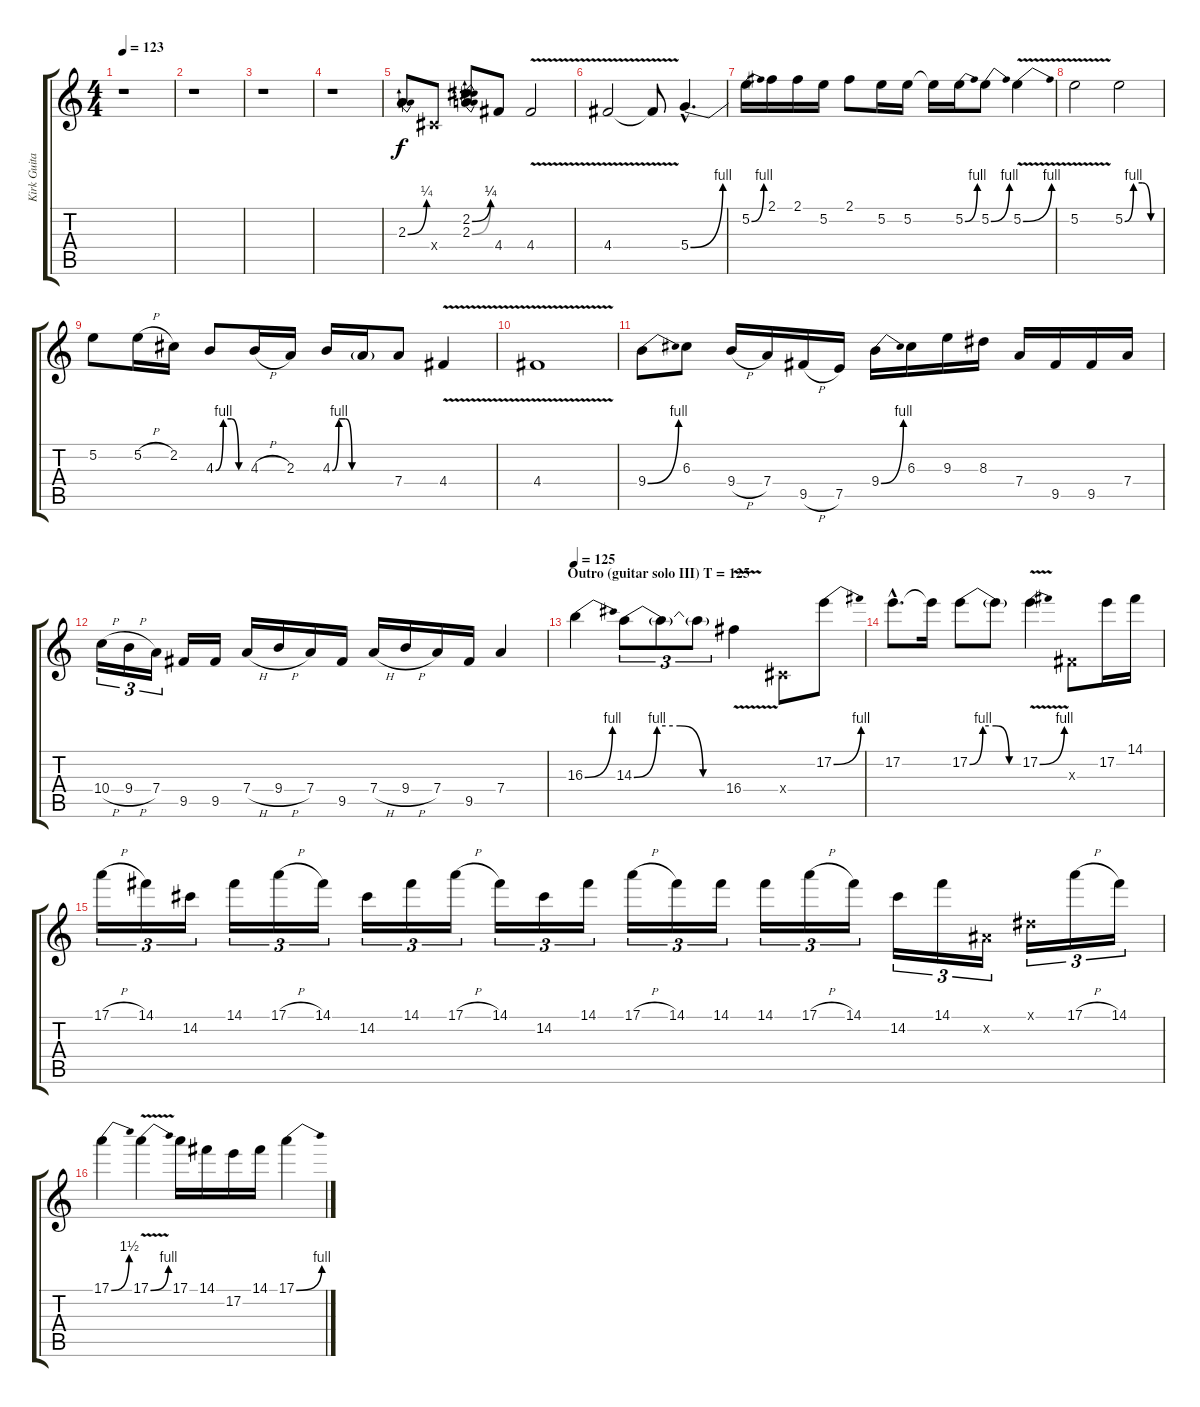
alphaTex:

\track ("Kirk Guitar Solo II - III" "Kirk Guita") {instrument distortionguitar}
\staff {score tabs}
\tuning (E4 B3 G3 D3 A2 E2) {hide}
\ts (4 4)
\tempo 123
\clef g2
\ks c
r.1{dy f} |
r.1 |
r.1 |
r.1 |
2.3{be (bend 0 0 60 1)}.8{volume 16 instrument distortionguitar} -1.4{x}.8 (2.2{be (bend 0 0 60 1)} 2.3{be (bend 0 0 60 1)}).8 4.4.8 4.4{v}.2 |
4.4{v}.2 4.4{t}.8 5.4{be (bend 0 0 60 4) hac}.4{d} |
5.2{be (bend 0 0 60 4)}.16 2.1.16 2.1.16 5.2.16 2.1.8 5.2.16 5.2.16 5.2{t}.16 5.2{be (bend 0 0 60 4)}.16 5.2{be (bend 0 0 60 4)}.8 5.2{be (bend 0 0 60 4) v}.4 |
5.2{v}.2 5.2{be (custom 0 0 15 4 30 4 45 0 60 0)}.2 |
5.2.8 5.2{h}.16 2.2.16 4.3{be (custom 0 0 15 4 30 4 45 0 60 0)}.8 4.3{h}.16 2.3.16 4.3{be (custom 0 0 15 4 30 4 45 0 60 0)}.16 5.4{t}.16 7.4.8 4.4{v}.4 |
4.4{v}.1 |
9.4{be (bend 0 0 60 4)}.8 6.3.8 9.4{h}.16 7.4.16 9.5{h}.16 7.5.16 9.4{be (bend 0 0 60 4)}.16 6.3.16 9.3.16 8.3.16 7.4.16 9.5.16 9.5.16 7.4.16 |
10.4{h}.16{tu (3 2)} 9.4{h}.16{tu (3 2)} 7.4.16{tu (3 2)} 9.5.16 9.5.16 7.4{h}.16 9.4{h}.16 7.4.16 9.5.16 7.4{h}.16 9.4{h}.16 7.4.16 9.5.16 7.4.4 |
\section ("" "Outro (guitar solo III) T = 125")
\tempo 125
16.3{be (bend 0 0 60 4)}.4 14.3{be (custom 0 0 15 4 30 4 45 0 60 0)}.8{tu (3 2)} 14.3{t}.8{tu (3 2)} 14.3{t}.8{tu (3 2)} 16.4{v}.4 -1.4{x}.8 17.2{be (bend 0 0 60 4)}.8 |
17.2{hac}.8{d} 17.2{t}.16 17.2{be (custom 0 0 15 4 30 4 45 0 60 0)}.8 17.2{t}.8 17.2{be (bend 0 0 60 4) v}.4 -1.3{x}.8 17.2.16 14.1.16 |
17.1{h}.16{tu (3 2)} 14.1.16{tu (3 2)} 14.2.16{tu (3 2)} 14.1.16{tu (3 2)} 17.1{h}.16{tu (3 2)} 14.1.16{tu (3 2)} 14.2.16{tu (3 2)} 14.1.16{tu (3 2)} 17.1{h}.16{tu (3 2)} 14.1.16{tu (3 2)} 14.2.16{tu (3 2)} 14.1.16{tu (3 2)} 17.1{h}.16{tu (3 2)} 14.1.16{tu (3 2)} 14.1.16{tu (3 2)} 14.1.16{tu (3 2)} 17.1{h}.16{tu (3 2)} 14.1.16{tu (3 2)} 14.2.16{tu (3 2)} 14.1.16{tu (3 2)} -1.2{x}.16{tu (3 2)} -1.1{x}.16{tu (3 2)} 17.1{h}.16{tu (3 2)} 14.1.16{tu (3 2)} |
17.1{be (bend 0 0 60 6)}.4 17.1{be (bend 0 0 60 4) v}.4 17.1.16 14.1.16 17.2.16 14.1.16 17.1{be (bend 0 0 60 4)}.4
